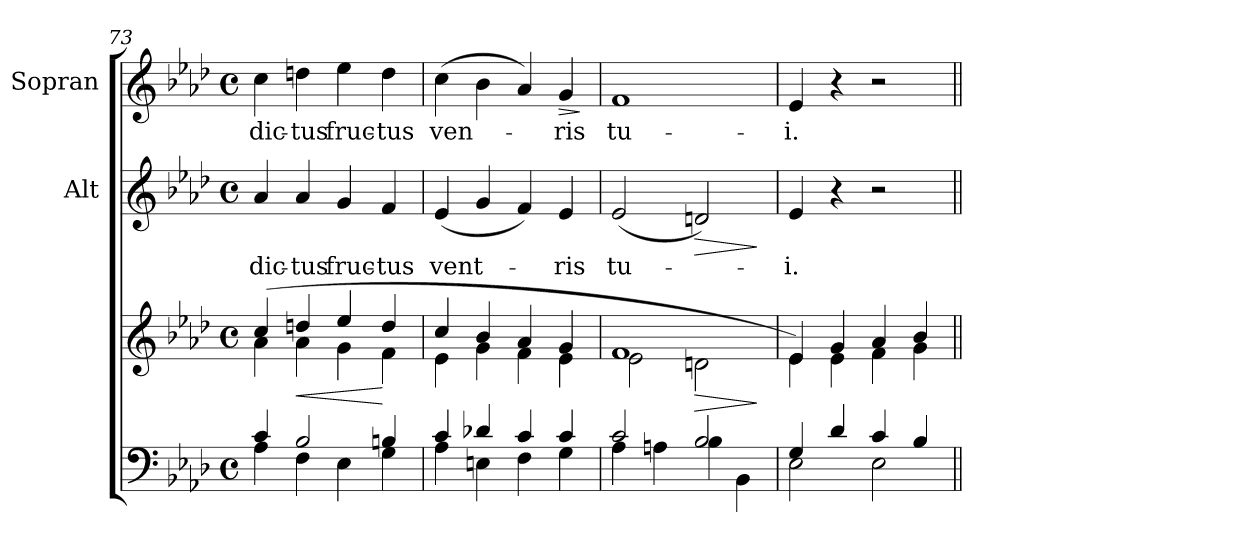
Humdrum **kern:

**kern	**kern	**dynam	**kern	**text	**dynam	**kern	**text	**dynam
*part3	*part3	*part3	*part2	*part2	*part2	*part1	*part1	*part1
*staff4	*staff3	*staff3/4	*staff2	*staff2	*staff2	*staff1	*staff1	*staff1
*	*	*	*I"Alt	*	*	*I"Sopran	*	*
*	*	*	*I'A.	*	*	*I'S.	*	*
*clefF4	*clefG2	*	*clefG2	*	*	*clefG2	*	*
*k[b-e-a-d-]	*k[b-e-a-d-]	*	*k[b-e-a-d-]	*	*	*k[b-e-a-d-]	*	*
*A-:	*A-:	*	*A-:	*	*	*A-:	*	*
*M4/4	*M4/4	*	*M4/4	*	*	*M4/4	*	*
*met(c)	*met(c)	*	*met(c)	*	*	*met(c)	*	*
=73	=73	=73	=73	=73	=73	=73	=73	=73
*^	*^	*	*	*	*	*	*	*
!	!	!	!	!	!	!LO:LY:b	!	!	!LO:LY:b	!
4c/	4A-\	(4cc/	4a-\	.	4a-/	-dic-	.	4cc\	-dic-	.
!	!	!	!	!LO:HP:b	!	!LO:LY:b	!	!	!LO:LY:b	!
2B-/	4F\	4ddn/	4a-\	<	4a-/	-tus	.	4ddn\	-tus	.
!	!	!	!	!	!	!LO:LY:b	!	!	!LO:LY:b	!
.	4E-\	4ee-/	4g\	.	4g/	fruc-	.	4ee-\	fruc-	.
!	!	!	!	!	!	!LO:LY:b	!	!	!LO:LY:b	!
4Bn/	4G\	4dd/	4f\	[	4f/	-tus	.	4dd\	-tus	.
=74	=74	=74	=74	=74	=74	=74	=74	=74	=74	=74
!	!	!	!	!	!	!LO:LY:b	!	!	!LO:LY:b	!
4c/	4A-\	4cc/	4e-\	.	(<4e-/	vent-	.	(>4cc\	ven-	.
4d-X/	4En\	4b-/	4g\	.	4g/	.	.	4b-\	.	.
4c/	4F\	4a-/	4f\	.	4f/)	.	.	4a-/)	.	.
!	!	!	!	!	!	!LO:LY:b	!	!	!LO:LY:b	!LO:HP:b
4c/	4G\	4g/	4e-\	.	4e-/	-ris	.	4g/	-ris	>
*v	*v	*	*	*	*	*	*	*	*	*
*	*v	*v	*	*	*	*	*	*	*
.	.	.	.	.	.	.	.	]
=75	=75	=75	=75	=75	=75	=75	=75	=75
*^	*^	*	*	*	*	*	*	*
!	!	!	!	!	!	!LO:LY:b	!	!	!LO:LY:b	!
2c/	4A-\	1f	2e-\	.	(<2e-/	tu-	.	1f	tu-	.
.	4An\	.	.	.	.	.	.	.	.	.
!	!	!	!	!LO:HP:b	!	!	!LO:HP:b	!	!	!
2B-/	4B-\	.	2dn\	>	2dn/)	.	>	.	.	.
.	4BB-\	.	.	.	.	.	.	.	.	.
*v	*v	*	*	*	*	*	*	*	*	*
*	*v	*v	*	*	*	*	*	*	*
.	.	]	.	.	]	.	.	.
=76	=76	=76	=76	=76	=76	=76	=76	=76
*^	*^	*	*	*	*	*	*	*
!	!	!	!	!	!	!LO:LY:b	!	!	!LO:LY:b	!
4G/	2E-\	4e-/)	4e-\	.	4e-/	-i.	.	4e-/	-i.	.
4d-/	.	4g/	4e-\	.	4r	.	.	4r	.	.
4c/	2E-\	4a-/	4f\	.	2r	.	.	2r	.	.
4B-/	.	4b-/	4g\	.	.	.	.	.	.	.
*v	*v	*	*	*	*	*	*	*	*	*
*	*v	*v	*	*	*	*	*	*	*
=||	=||	=||	=||	=||	=||	=||	=||	=||
*-	*-	*-	*-	*-	*-	*-	*-	*-
